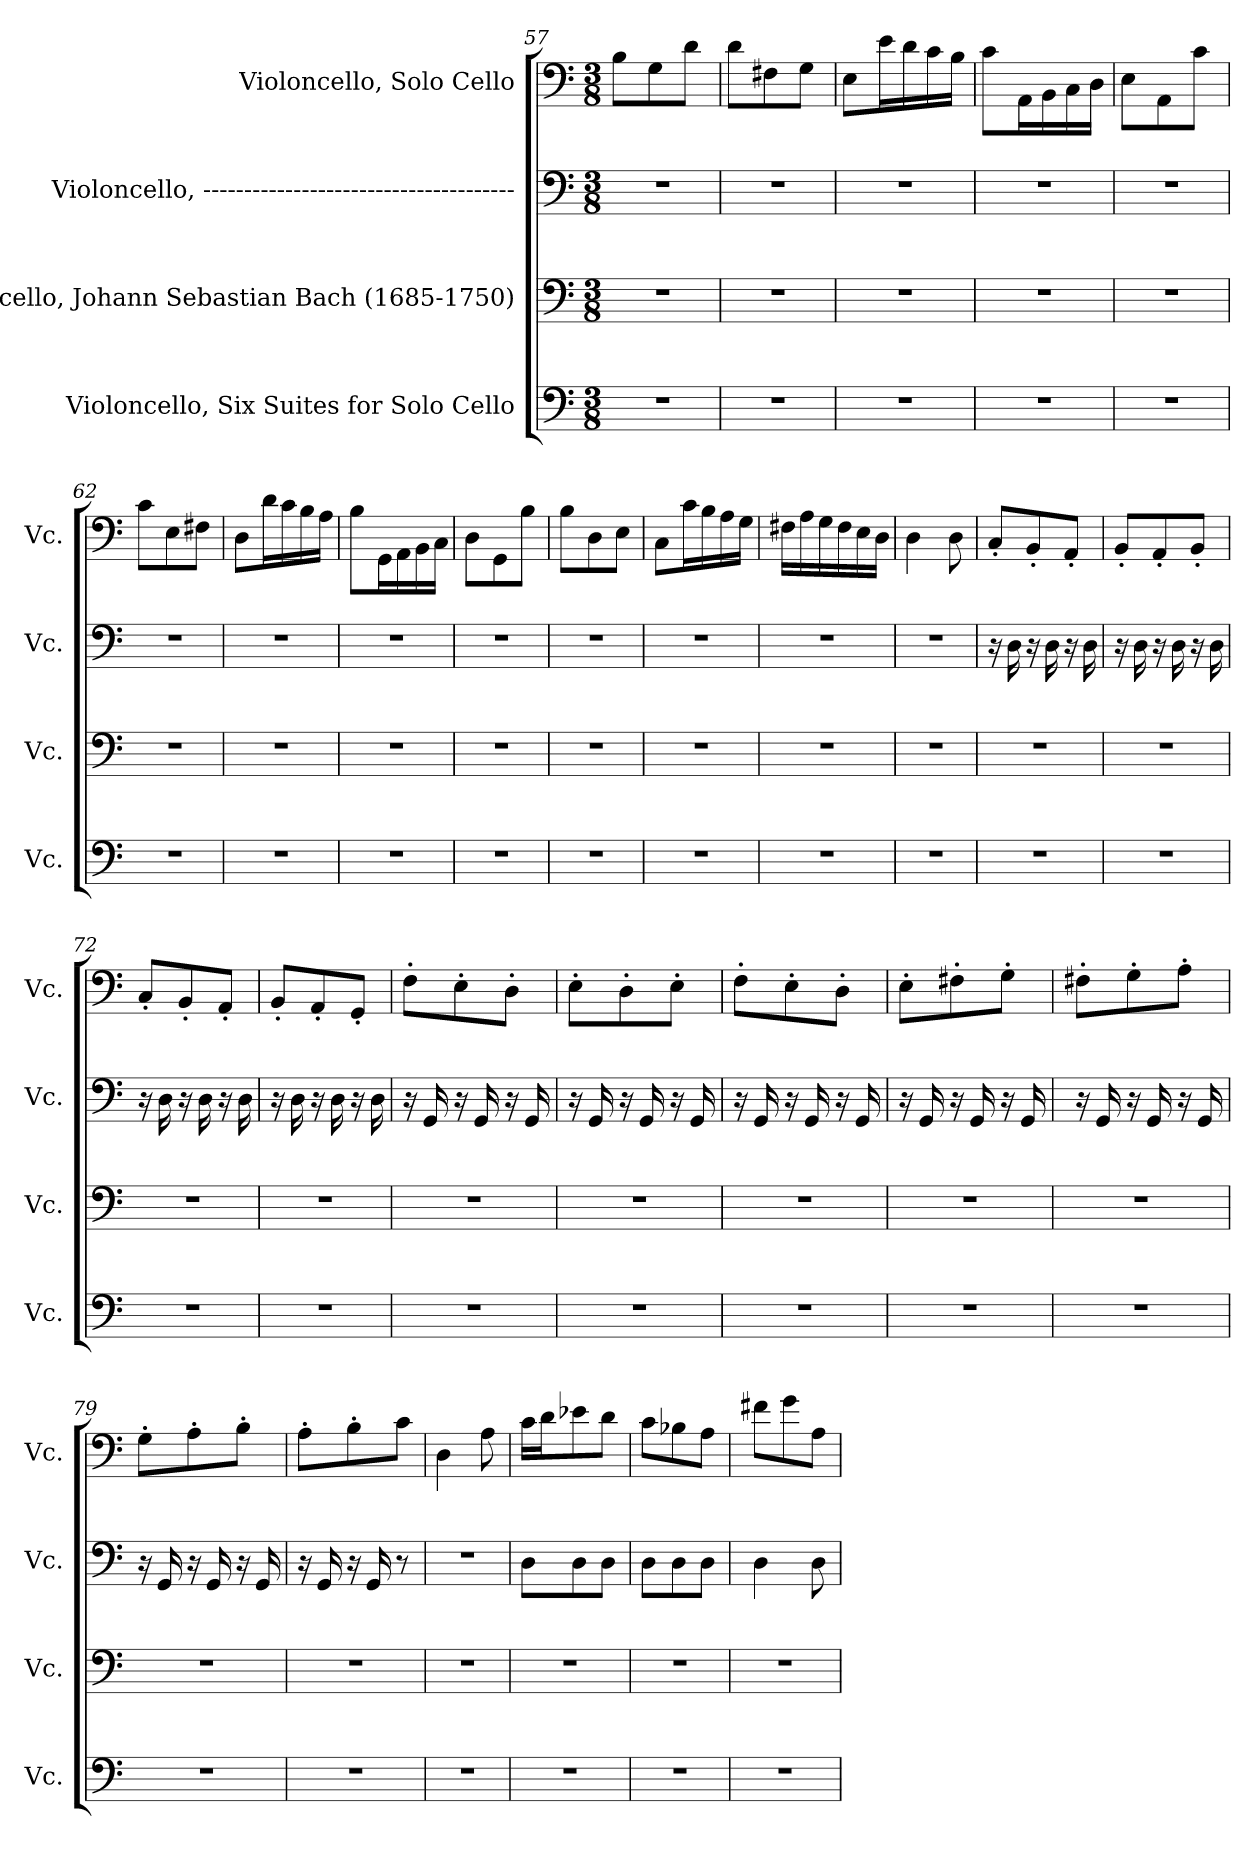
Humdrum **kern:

**kern	**kern	**kern	**kern
*part4	*part3	*part2	*part1
*staff4	*staff3	*staff2	*staff1
*I"Violoncello, Six Suites for Solo Cello	*I"Violoncello, Johann Sebastian Bach  (1685-1750)	*I"Violoncello, --------------------------------------	*I"Violoncello, Solo Cello
*I'Vc.	*I'Vc.	*I'Vc.	*I'Vc.
*clefF4	*clefF4	*clefF4	*clefF4
*k[]	*k[]	*k[]	*k[]
*M3/8	*M3/8	*M3/8	*M3/8
=57	=57	=57	=57
4.r	4.r	4.r	8B\L
.	.	.	8G\
.	.	.	8d\J
=58	=58	=58	=58
4.r	4.r	4.r	8d\L
.	.	.	8F#X\
.	.	.	8G\J
=59	=59	=59	=59
4.r	4.r	4.r	8E\L
.	.	.	16e\L
.	.	.	16d\
.	.	.	16c\
.	.	.	16B\JJ
=60	=60	=60	=60
4.r	4.r	4.r	8c\L
.	.	.	16AA\L
.	.	.	16BB\
.	.	.	16C\
.	.	.	16D\JJ
=61	=61	=61	=61
4.r	4.r	4.r	8E\L
.	.	.	8AA\
.	.	.	8c\J
=62	=62	=62	=62
4.r	4.r	4.r	8c\L
.	.	.	8E\
.	.	.	8F#X\J
!!LO:LB:g=z
=63	=63	=63	=63
4.r	4.r	4.r	8D\L
.	.	.	16d\L
.	.	.	16c\
.	.	.	16B\
.	.	.	16A\JJ
=64	=64	=64	=64
4.r	4.r	4.r	8B\L
.	.	.	16GG\L
.	.	.	16AA\
.	.	.	16BB\
.	.	.	16C\JJ
=65	=65	=65	=65
4.r	4.r	4.r	8D\L
.	.	.	8GG\
.	.	.	8B\J
=66	=66	=66	=66
4.r	4.r	4.r	8B\L
.	.	.	8D\
.	.	.	8E\J
=67	=67	=67	=67
4.r	4.r	4.r	8C\L
.	.	.	16c\L
.	.	.	16B\
.	.	.	16A\
.	.	.	16G\JJ
=68	=68	=68	=68
4.r	4.r	4.r	16F#X\LL
.	.	.	16A\
.	.	.	16G\
.	.	.	16F#\
.	.	.	16E\
.	.	.	16D\JJ
=69	=69	=69	=69
4.r	4.r	4.r	4D\
.	.	.	8D\
=70	=70	=70	=70
4.r	4.r	16r	8C'/L
.	.	16D\	.
.	.	16r	8BB'/
.	.	16D\	.
.	.	16r	8AA'/J
.	.	16D\	.
!!LO:PB:g=z
=71	=71	=71	=71
4.r	4.r	16r	8BB'/L
.	.	16D\	.
.	.	16r	8AA'/
.	.	16D\	.
.	.	16r	8BB'/J
.	.	16D\	.
=72	=72	=72	=72
4.r	4.r	16r	8C'/L
.	.	16D\	.
.	.	16r	8BB'/
.	.	16D\	.
.	.	16r	8AA'/J
.	.	16D\	.
=73	=73	=73	=73
4.r	4.r	16r	8BB'/L
.	.	16D\	.
.	.	16r	8AA'/
.	.	16D\	.
.	.	16r	8GG'/J
.	.	16D\	.
=74	=74	=74	=74
4.r	4.r	16r	8F'\L
.	.	16GG/	.
.	.	16r	8E'\
.	.	16GG/	.
.	.	16r	8D'\J
.	.	16GG/	.
=75	=75	=75	=75
4.r	4.r	16r	8E'\L
.	.	16GG/	.
.	.	16r	8D'\
.	.	16GG/	.
.	.	16r	8E'\J
.	.	16GG/	.
=76	=76	=76	=76
4.r	4.r	16r	8F'\L
.	.	16GG/	.
.	.	16r	8E'\
.	.	16GG/	.
.	.	16r	8D'\J
.	.	16GG/	.
!!LO:LB:g=z
=77	=77	=77	=77
4.r	4.r	16r	8E'\L
.	.	16GG/	.
.	.	16r	8F#X'\
.	.	16GG/	.
.	.	16r	8G'\J
.	.	16GG/	.
=78	=78	=78	=78
4.r	4.r	16r	8F#X'\L
.	.	16GG/	.
.	.	16r	8G'\
.	.	16GG/	.
.	.	16r	8A'\J
.	.	16GG/	.
=79	=79	=79	=79
4.r	4.r	16r	8G'\L
.	.	16GG/	.
.	.	16r	8A'\
.	.	16GG/	.
.	.	16r	8B'\J
.	.	16GG/	.
=80	=80	=80	=80
4.r	4.r	16r	8A'\L
.	.	16GG/	.
.	.	16r	8B'\
.	.	16GG/	.
.	.	8r	8c\J
=81	=81	=81	=81
4.r	4.r	4.r	4D\
.	.	.	8A\
=82	=82	=82	=82
4.r	4.r	8D\L	16c\LL
.	.	.	16d\J
.	.	8D\	8e-X\
.	.	8D\J	8d\J
=83	=83	=83	=83
4.r	4.r	8D\L	8c\L
.	.	8D\	8B-X\
.	.	8D\J	8A\J
!!LO:LB:g=z
=84	=84	=84	=84
4.r	4.r	4D\	8f#X\L
.	.	.	8g\
.	.	8D\	8A\J
=	=	=	=
*-	*-	*-	*-
